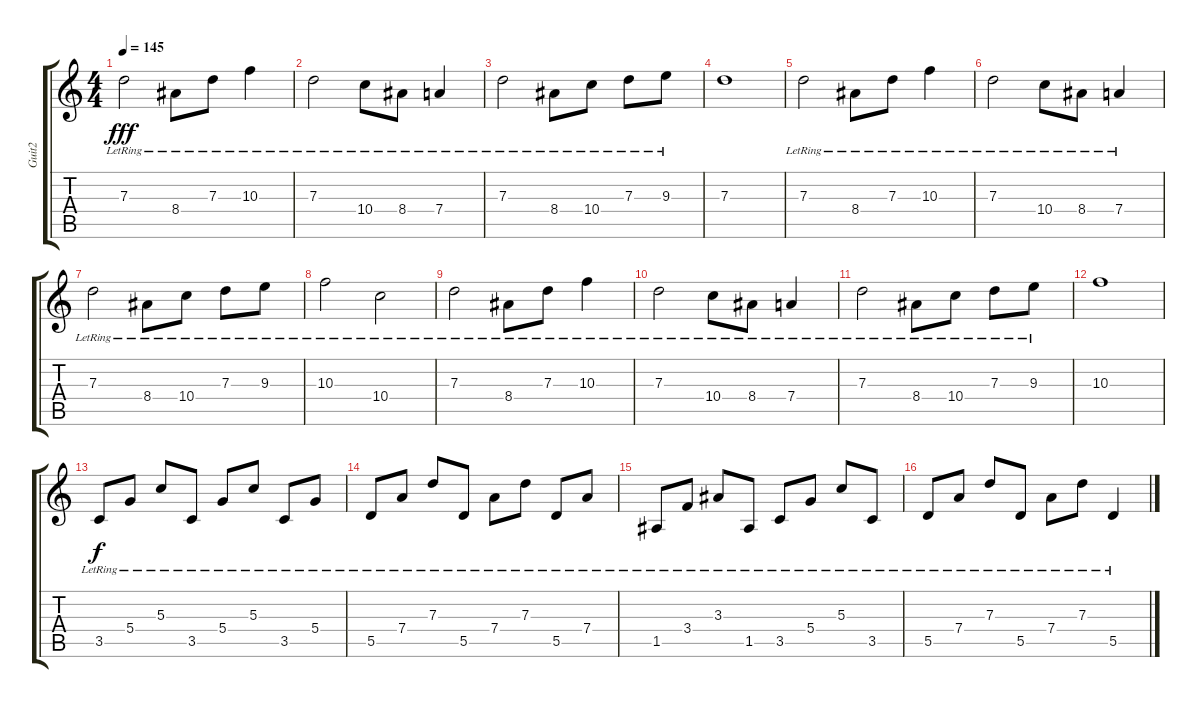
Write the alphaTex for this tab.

\track ("Guit2" "Guit2") {instrument overdrivenguitar}
\staff {score tabs}
\tuning (E4 B3 G3 D3 A2 E2) {hide}
\ts (4 4)
\tempo 145
\clef g2
\ks c
7.3{lr}.2{dy fff} 8.4{lr}.8 7.3{lr}.8 10.3{lr}.4 |
7.3{lr}.2 10.4{lr}.8 8.4{lr}.8 7.4{lr}.4 |
7.3{lr}.2 8.4{lr}.8 10.4{lr}.8 7.3{lr}.8 9.3{lr}.8 |
7.3.1 |
7.3{lr}.2{instrument electricguitarclean} 8.4{lr}.8 7.3{lr}.8 10.3{lr}.4 |
7.3{lr}.2 10.4{lr}.8 8.4{lr}.8 7.4{lr}.4 |
7.3{lr}.2 8.4{lr}.8 10.4{lr}.8 7.3{lr}.8 9.3{lr}.8 |
10.3{lr}.2 10.4{lr}.2 |
7.3{lr}.2 8.4{lr}.8 7.3{lr}.8 10.3{lr}.4 |
7.3{lr}.2 10.4{lr}.8 8.4{lr}.8 7.4{lr}.4 |
7.3{lr}.2 8.4{lr}.8 10.4{lr}.8 7.3{lr}.8 9.3{lr}.8 |
10.3.1 |
3.5{lr}.8{dy f instrument acousticguitarsteel} 5.4{lr}.8 5.3{lr}.8 3.5{lr}.8 5.4{lr}.8 5.3{lr}.8 3.5{lr}.8 5.4{lr}.8 |
5.5{lr}.8 7.4{lr}.8 7.3{lr}.8 5.5{lr}.8 7.4{lr}.8 7.3{lr}.8 5.5{lr}.8 7.4{lr}.8 |
1.5{lr}.8 3.4{lr}.8 3.3{lr}.8 1.5{lr}.8 3.5{lr}.8 5.4{lr}.8 5.3{lr}.8 3.5{lr}.8 |
5.5{lr}.8 7.4{lr}.8 7.3{lr}.8 5.5{lr}.8 7.4{lr}.8 7.3{lr}.8 5.5{lr}.4
